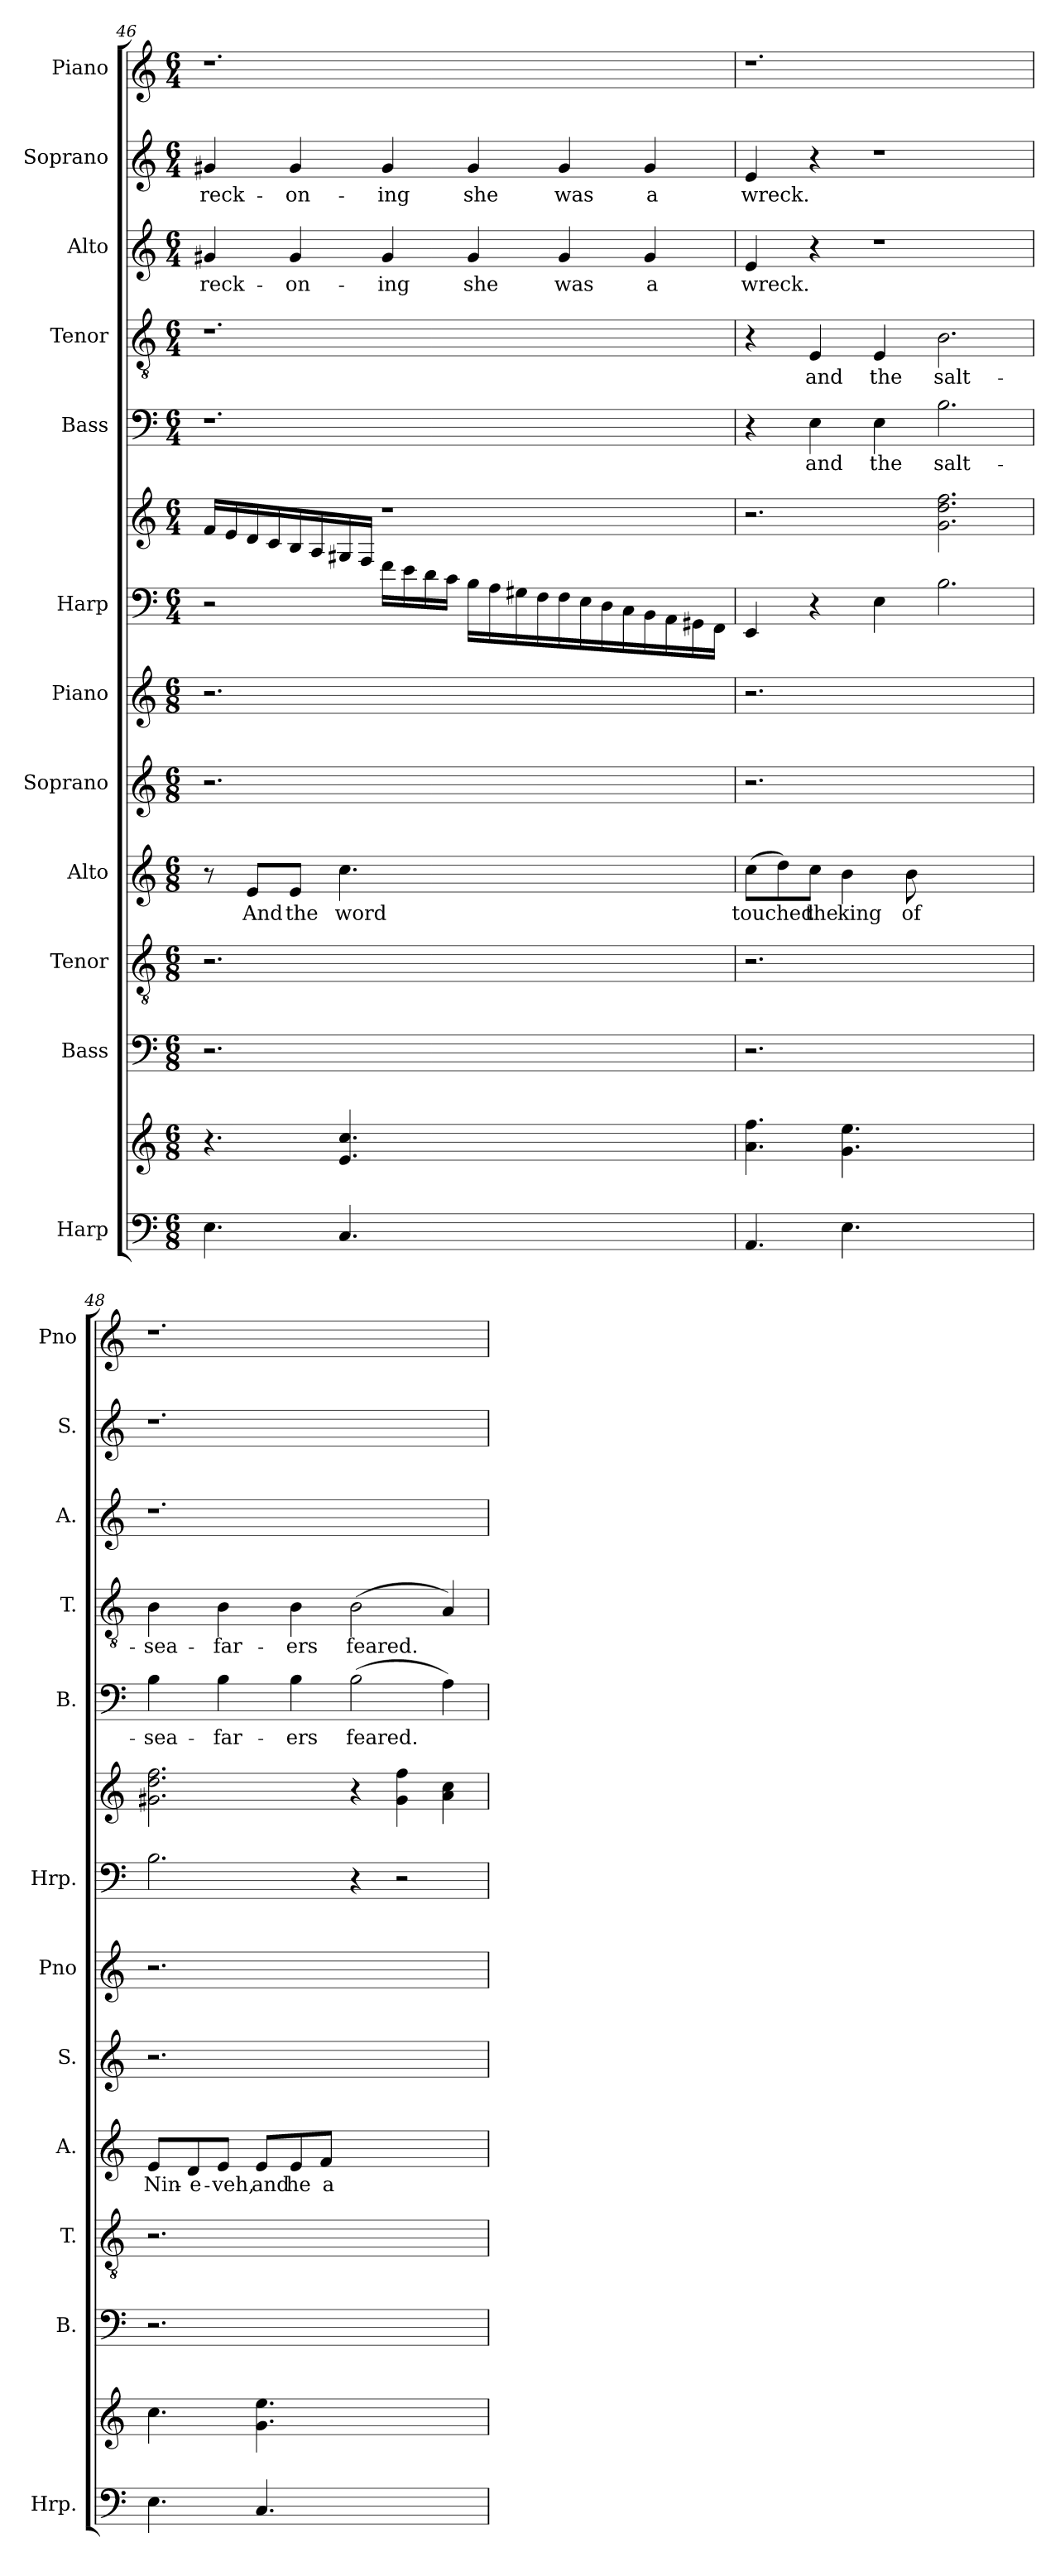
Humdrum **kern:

**kern	**kern	**kern	**kern	**kern	**text	**kern	**kern	**kern	**kern	**kern	**text	**kern	**text	**kern	**text	**kern	**text	**kern
*part12	*part12	*part11	*part10	*part9	*part9	*part8	*part7	*part6	*part6	*part5	*part5	*part4	*part4	*part3	*part3	*part2	*part2	*part1
*staff14	*staff13	*staff12	*staff11	*staff10	*staff10	*staff9	*staff8	*staff7	*staff6	*staff5	*staff5	*staff4	*staff4	*staff3	*staff3	*staff2	*staff2	*staff1
*I"Harp	*	*I"Bass	*I"Tenor	*I"Alto	*	*I"Soprano	*I"Piano	*I"Harp	*	*I"Bass	*	*I"Tenor	*	*I"Alto	*	*I"Soprano	*	*I"Piano
*I'Hrp.	*	*I'B.	*I'T.	*I'A.	*	*I'S.	*I'Pno	*I'Hrp.	*	*I'B.	*	*I'T.	*	*I'A.	*	*I'S.	*	*I'Pno
!!LO:LB:g=z
*clefF4	*clefG2	*clefF4	*clefGv2	*clefG2	*	*clefG2	*clefG2	*clefF4	*clefG2	*clefF4	*	*clefGv2	*	*clefG2	*	*clefG2	*	*clefG2
*k[]	*k[]	*k[]	*k[]	*k[]	*	*k[]	*k[]	*k[]	*k[]	*k[]	*	*k[]	*	*k[]	*	*k[]	*	*k[]
*M6/8	*M6/8	*M6/8	*M6/8	*M6/8	*	*M6/8	*M6/8	*M6/4	*M6/4	*M6/4	*	*M6/4	*	*M6/4	*	*M6/4	*	*M6/4
=46	=46	=46	=46	=46	=46	=46	=46	=46	=46	=46	=46	=46	=46	=46	=46	=46	=46	=46
!	!	!	!	!	!	!	!	!	!	!	!	!	!	!	!LO:LY:b	!	!LO:LY:b	!
4.E\	4.r	2.r	2.r	8r	.	2.r	2.r	2r	16f/LL	1.r	.	1.r	.	4g#X/	reck-	4g#X/	reck-	1.r
.	.	.	.	.	.	.	.	.	16e/	.	.	.	.	.	.	.	.	.
!	!	!	!	!	!LO:LY:b	!	!	!	!	!	!	!	!	!	!	!	!	!
.	.	.	.	8e/L	And	.	.	.	16d/	.	.	.	.	.	.	.	.	.
.	.	.	.	.	.	.	.	.	16c/	.	.	.	.	.	.	.	.	.
!	!	!	!	!	!LO:LY:b	!	!	!	!	!	!	!	!	!	!LO:LY:b	!	!LO:LY:b	!
.	.	.	.	8e/J	the	.	.	.	16B/	.	.	.	.	4g#/	-on-	4g#/	-on-	.
.	.	.	.	.	.	.	.	.	16A/	.	.	.	.	.	.	.	.	.
!	!	!	!	!	!LO:LY:b	!	!	!	!	!	!	!	!	!	!	!	!	!
4.C/	4.e/ 4.cc/	.	.	4.cc\	word	.	.	.	16G#X/	.	.	.	.	.	.	.	.	.
.	.	.	.	.	.	.	.	.	16F/JJ	.	.	.	.	.	.	.	.	.
!	!	!	!	!	!	!	!	!	!	!	!	!	!	!	!LO:LY:b	!	!LO:LY:b	!
.	.	.	.	.	.	.	.	16f\LL	1r	.	.	.	.	4g#/	-ing	4g#/	-ing	.
.	.	.	.	.	.	.	.	16e\	.	.	.	.	.	.	.	.	.	.
.	.	.	.	.	.	.	.	16d\	.	.	.	.	.	.	.	.	.	.
.	.	.	.	.	.	.	.	16c\JJ	.	.	.	.	.	.	.	.	.	.
!	!	!	!	!	!	!	!	!	!	!	!	!	!	!	!LO:LY:b	!	!LO:LY:b	!
2.ryy	2.ryy	2.ryy	2.ryy	2.ryy	.	2.ryy	2.ryy	16B\LL	.	.	.	.	.	4g#/	she	4g#/	she	.
.	.	.	.	.	.	.	.	16A\	.	.	.	.	.	.	.	.	.	.
.	.	.	.	.	.	.	.	16G#X\	.	.	.	.	.	.	.	.	.	.
.	.	.	.	.	.	.	.	16F\	.	.	.	.	.	.	.	.	.	.
!	!	!	!	!	!	!	!	!	!	!	!	!	!	!	!LO:LY:b	!	!LO:LY:b	!
.	.	.	.	.	.	.	.	16F\	.	.	.	.	.	4g#/	was	4g#/	was	.
.	.	.	.	.	.	.	.	16E\	.	.	.	.	.	.	.	.	.	.
.	.	.	.	.	.	.	.	16D\	.	.	.	.	.	.	.	.	.	.
.	.	.	.	.	.	.	.	16C\	.	.	.	.	.	.	.	.	.	.
!	!	!	!	!	!	!	!	!	!	!	!	!	!	!	!LO:LY:b	!	!LO:LY:b	!
.	.	.	.	.	.	.	.	16BB\	.	.	.	.	.	4g#/	a	4g#/	a	.
.	.	.	.	.	.	.	.	16AA\	.	.	.	.	.	.	.	.	.	.
.	.	.	.	.	.	.	.	16GG#X\	.	.	.	.	.	.	.	.	.	.
.	.	.	.	.	.	.	.	16FF\JJ	.	.	.	.	.	.	.	.	.	.
=47	=47	=47	=47	=47	=47	=47	=47	=47	=47	=47	=47	=47	=47	=47	=47	=47	=47	=47
*	*	*	*	*	*	*	*	*	*	*	*	*	*	*	*	*	*	*MM192
!	!	!	!	!	!LO:LY:b	!	!	!	!	!	!	!	!	!	!LO:LY:b	!	!LO:LY:b	!
4.AA/	4.a\ 4.ff\	2.r	2.r	(>8cc\L	touched	2.r	2.r	4EE/	2.r	4r	.	4r	.	4e/	wreck.	4e/	wreck.	1.r
.	.	.	.	8dd\)	.	.	.	.	.	.	.	.	.	.	.	.	.	.
!	!	!	!	!	!LO:LY:b	!	!	!	!	!	!LO:LY:b	!	!LO:LY:b	!	!	!	!	!
.	.	.	.	8cc\J	the	.	.	4r	.	4E\	and	4E/	and	4r	.	4r	.	.
!	!	!	!	!	!LO:LY:b	!	!	!	!	!	!	!	!	!	!	!	!	!
4.E\	4.g\ 4.ee\	.	.	4b\	king	.	.	.	.	.	.	.	.	.	.	.	.	.
!	!	!	!	!	!	!	!	!	!	!	!LO:LY:b	!	!LO:LY:b	!	!	!	!	!
.	.	.	.	.	.	.	.	4E\	.	4E\	the	4E/	the	1r	.	1r	.	.
!	!	!	!	!	!LO:LY:b	!	!	!	!	!	!	!	!	!	!	!	!	!
.	.	.	.	8b\	of	.	.	.	.	.	.	.	.	.	.	.	.	.
!	!	!	!	!	!	!	!	!	!	!	!LO:LY:b	!	!LO:LY:b	!	!	!	!	!
2.ryy	2.ryy	2.ryy	2.ryy	2.ryy	.	2.ryy	2.ryy	2.B\	2.g\ 2.dd\ 2.ff\	2.B\	salt-	2.B\	salt-	.	.	.	.	.
!!LO:PB:g=z
=48	=48	=48	=48	=48	=48	=48	=48	=48	=48	=48	=48	=48	=48	=48	=48	=48	=48	=48
!	!	!	!	!	!LO:LY:b	!	!	!	!	!	!LO:LY:b	!	!LO:LY:b	!	!	!	!	!
4.E\	4.cc\	2.r	2.r	8e/L	Nin-	2.r	2.r	2.B\	2.g#X\ 2.dd\ 2.ff\	4B\	-sea-	4B\	-sea-	1.r	.	1.r	.	1.r
!	!	!	!	!	!LO:LY:b	!	!	!	!	!	!	!	!	!	!	!	!	!
.	.	.	.	8d/	-e-	.	.	.	.	.	.	.	.	.	.	.	.	.
!	!	!	!	!	!LO:LY:b	!	!	!	!	!	!LO:LY:b	!	!LO:LY:b	!	!	!	!	!
.	.	.	.	8e/J	-veh,	.	.	.	.	4B\	-far-	4B\	-far-	.	.	.	.	.
!	!	!	!	!	!LO:LY:b	!	!	!	!	!	!	!	!	!	!	!	!	!
4.C/	4.g\ 4.ee\	.	.	8e/L	and	.	.	.	.	.	.	.	.	.	.	.	.	.
!	!	!	!	!	!LO:LY:b	!	!	!	!	!	!LO:LY:b	!	!LO:LY:b	!	!	!	!	!
.	.	.	.	8e/	he	.	.	.	.	4B\	-ers	4B\	-ers	.	.	.	.	.
!	!	!	!	!	!LO:LY:b	!	!	!	!	!	!	!	!	!	!	!	!	!
.	.	.	.	8f/J	a-	.	.	.	.	.	.	.	.	.	.	.	.	.
!	!	!	!	!	!	!	!	!	!	!	!LO:LY:b	!	!LO:LY:b	!	!	!	!	!
2.ryy	2.ryy	2.ryy	2.ryy	2.ryy	.	2.ryy	2.ryy	4r	4r	(>2B\	feared.	(>2B\	feared.	.	.	.	.	.
.	.	.	.	.	.	.	.	2r	4g#\ 4ff\	.	.	.	.	.	.	.	.	.
.	.	.	.	.	.	.	.	.	4a\ 4cc\	4A\)	.	4A/)	.	.	.	.	.	.
=	=	=	=	=	=	=	=	=	=	=	=	=	=	=	=	=	=	=
*-	*-	*-	*-	*-	*-	*-	*-	*-	*-	*-	*-	*-	*-	*-	*-	*-	*-	*-
